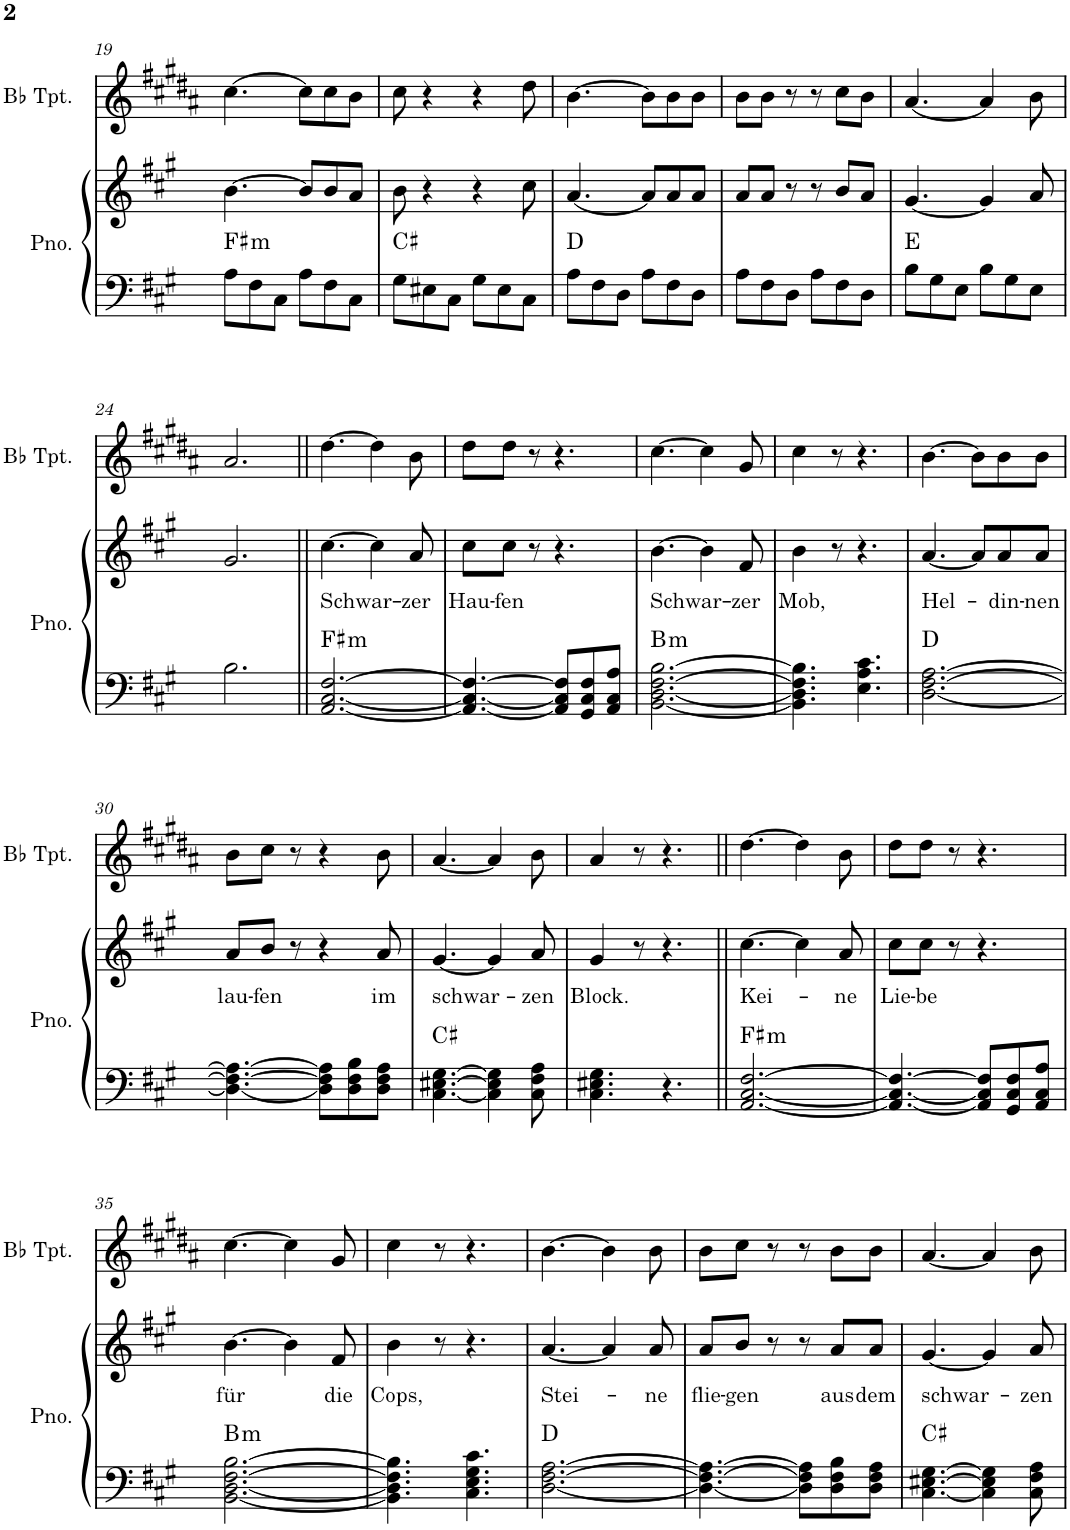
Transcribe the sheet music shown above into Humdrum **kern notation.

**kern	**kern	**text	**harte	**kern
*part2	*part2	*part2	*part2	*part1
*staff3	*staff2	*staff2	*	*staff1
*I"Piano	*	*	*	*I"Bb Trumpet
*I'Pno.	*	*	*	*I'Bb Tpt.
!!LO:PB:g=z
*clefF4	*clefG2	*	*	*clefG2
*	*	*	*	*Trd1c2
*k[f#c#g#]	*k[f#c#g#]	*	*	*k[f#c#g#d#a#]
*M6/8	*M6/8	*	*	*M6/8
=19	=19	=19	=19	=19
!	!	!	!LO:H:kt=m	!
8A\L	[4.b\	.	F#:min	[4.cc#\
8F#\	.	.	.	.
8C#\J	.	.	.	.
8A\L	8b/L]	.	.	8cc#\L]
8F#\	8b/	.	.	8cc#\
8C#\J	8a/J	.	.	8b\J
=20	=20	=20	=20	=20
8G#\L	8b\	.	C#:maj	8cc#\
8E#X\	4r	.	.	4r
8C#\J	.	.	.	.
8G#\L	4r	.	.	4r
8E#\	.	.	.	.
8C#\J	8cc#\	.	.	8dd#\
=21	=21	=21	=21	=21
8A\L	[4.a/	.	D:maj	[4.b\
8F#\	.	.	.	.
8D\J	.	.	.	.
8A\L	8a/L]	.	.	8b\L]
8F#\	8a/	.	.	8b\
8D\J	8a/J	.	.	8b\J
=22	=22	=22	=22	=22
8A\L	8a/L	.	.	8b\L
8F#\	8a/J	.	.	8b\J
8D\J	8r	.	.	8r
8A\L	8r	.	.	8r
8F#\	8b/L	.	.	8cc#\L
8D\J	8a/J	.	.	8b\J
=23	=23	=23	=23	=23
8B\L	[4.g#/	.	E:maj	[4.a#/
8G#\	.	.	.	.
8E\J	.	.	.	.
8B\L	4g#/]	.	.	4a#/]
8G#\	.	.	.	.
8E\J	8a/	.	.	8b\
!!LO:LB:g=z
=24	=24	=24	=24	=24
2.B\	2.g#/	.	.	2.a#/
=25||	=25||	=25||	=25||	=25||
!	!	!LO:LY:b	!LO:H:kt=m	!
[2.AA/ [2.C#/ [2.F#/	[4.cc#\	Schwar-	F#:min	[4.dd#\
.	4cc#\]	.	.	4dd#\]
!	!	!LO:LY:b	!	!
.	8a/	-zer	.	8b\
=26	=26	=26	=26	=26
!	!	!LO:LY:b	!	!
4.AA/_ 4.C#/_ 4.F#/_	8cc#\L	Hau-	.	8dd#\L
!	!	!LO:LY:b	!	!
.	8cc#\J	-fen	.	8dd#\J
.	8r	.	.	8r
8AA/] 8C#/] 8F#/]L	4.r	.	.	4.r
8GG#/ 8C#/ 8F#/	.	.	.	.
8AA/ 8C#/ 8A/J	.	.	.	.
=27	=27	=27	=27	=27
!	!	!LO:LY:b	!LO:H:kt=m	!
[2.BB\ [2.D\ [2.F#\ [2.B\	[4.b\	Schwar-	B:min	[4.cc#\
.	4b\]	.	.	4cc#\]
!	!	!LO:LY:b	!	!
.	8f#/	-zer	.	8g#/
=28	=28	=28	=28	=28
!	!	!LO:LY:b	!	!
4.BB\] 4.D\] 4.F#\] 4.B\]	4b\	Mob,	.	4cc#\
.	8r	.	.	8r
4.E\ 4.A\ 4.c#\	4.r	.	.	4.r
=29	=29	=29	=29	=29
!	!	!LO:LY:b	!	!
[2.D\ [2.F#\ [2.A\	[4.a/	Hel-	D:maj	[4.b\
.	8a/L]	.	.	8b\L]
!	!	!LO:LY:b	!	!
.	8a/	-din-	.	8b\
!	!	!LO:LY:b	!	!
.	8a/J	-nen	.	8b\J
!!LO:LB:g=z
=30	=30	=30	=30	=30
!	!	!LO:LY:b	!	!
4.D\_ 4.F#\_ 4.A\_	8a/L	lau-	.	8b\L
!	!	!LO:LY:b	!	!
.	8b/J	-fen	.	8cc#\J
.	8r	.	.	8r
8D\] 8F#\] 8A\]L	4r	.	.	4r
8D\ 8F#\ 8B\	.	.	.	.
!	!	!LO:LY:b	!	!
8D\ 8F#\ 8A\J	8a/	im	.	8b\
=31	=31	=31	=31	=31
!	!	!LO:LY:b	!	!
[4.C#\ [4.E#X\ [4.G#\	[4.g#/	schwar-	C#:maj	[4.a#/
4C#\] 4E#\] 4G#\]	4g#/]	.	.	4a#/]
!	!	!LO:LY:b	!	!
8C#\ 8F#\ 8A\	8a/	-zen	.	8b\
=32	=32	=32	=32	=32
!	!	!LO:LY:b	!	!
4.C#\ 4.E#X\ 4.G#\	4g#/	Block.	.	4a#/
.	8r	.	.	8r
4.r	4.r	.	.	4.r
=33||	=33||	=33||	=33||	=33||
!	!	!LO:LY:b	!LO:H:kt=m	!
[2.AA/ [2.C#/ [2.F#/	[4.cc#\	Kei-	F#:min	[4.dd#\
.	4cc#\]	.	.	4dd#\]
!	!	!LO:LY:b	!	!
.	8a/	-ne	.	8b\
=34	=34	=34	=34	=34
!	!	!LO:LY:b	!	!
4.AA/_ 4.C#/_ 4.F#/_	8cc#\L	Lie-	.	8dd#\L
!	!	!LO:LY:b	!	!
.	8cc#\J	-be	.	8dd#\J
.	8r	.	.	8r
8AA/] 8C#/] 8F#/]L	4.r	.	.	4.r
8GG#/ 8C#/ 8F#/	.	.	.	.
8AA/ 8C#/ 8A/J	.	.	.	.
!!LO:LB:g=z
=35	=35	=35	=35	=35
!	!	!LO:LY:b	!LO:H:kt=m	!
[2.BB\ [2.D\ [2.F#\ [2.B\	[4.b\	für	B:min	[4.cc#\
.	4b\]	.	.	4cc#\]
!	!	!LO:LY:b	!	!
.	8f#/	die	.	8g#/
=36	=36	=36	=36	=36
!	!	!LO:LY:b	!	!
4.BB\] 4.D\] 4.F#\] 4.B\]	4b\	Cops,	.	4cc#\
.	8r	.	.	8r
4.C#\ 4.E\ 4.G#\ 4.c#\	4.r	.	.	4.r
=37	=37	=37	=37	=37
!	!	!LO:LY:b	!	!
[2.D\ [2.F#\ [2.A\	[4.a/	Stei-	D:maj	[4.b\
.	4a/]	.	.	4b\]
!	!	!LO:LY:b	!	!
.	8a/	-ne	.	8b\
=38	=38	=38	=38	=38
!	!	!LO:LY:b	!	!
4.D\_ 4.F#\_ 4.A\_	8a/L	flie-	.	8b\L
!	!	!LO:LY:b	!	!
.	8b/J	-gen	.	8cc#\J
.	8r	.	.	8r
8D\] 8F#\] 8A\]L	8r	.	.	8r
!	!	!LO:LY:b	!	!
8D\ 8F#\ 8B\	8a/L	aus	.	8b\L
!	!	!LO:LY:b	!	!
8D\ 8F#\ 8A\J	8a/J	dem	.	8b\J
=39	=39	=39	=39	=39
!	!	!LO:LY:b	!	!
[4.C#\ [4.E#X\ [4.G#\	[4.g#/	schwar-	C#:maj	[4.a#/
4C#\] 4E#\] 4G#\]	4g#/]	.	.	4a#/]
!	!	!LO:LY:b	!	!
8C#\ 8F#\ 8A\	8a/	-zen	.	8b\
=	=	=	=	=
*-	*-	*-	*-	*-
